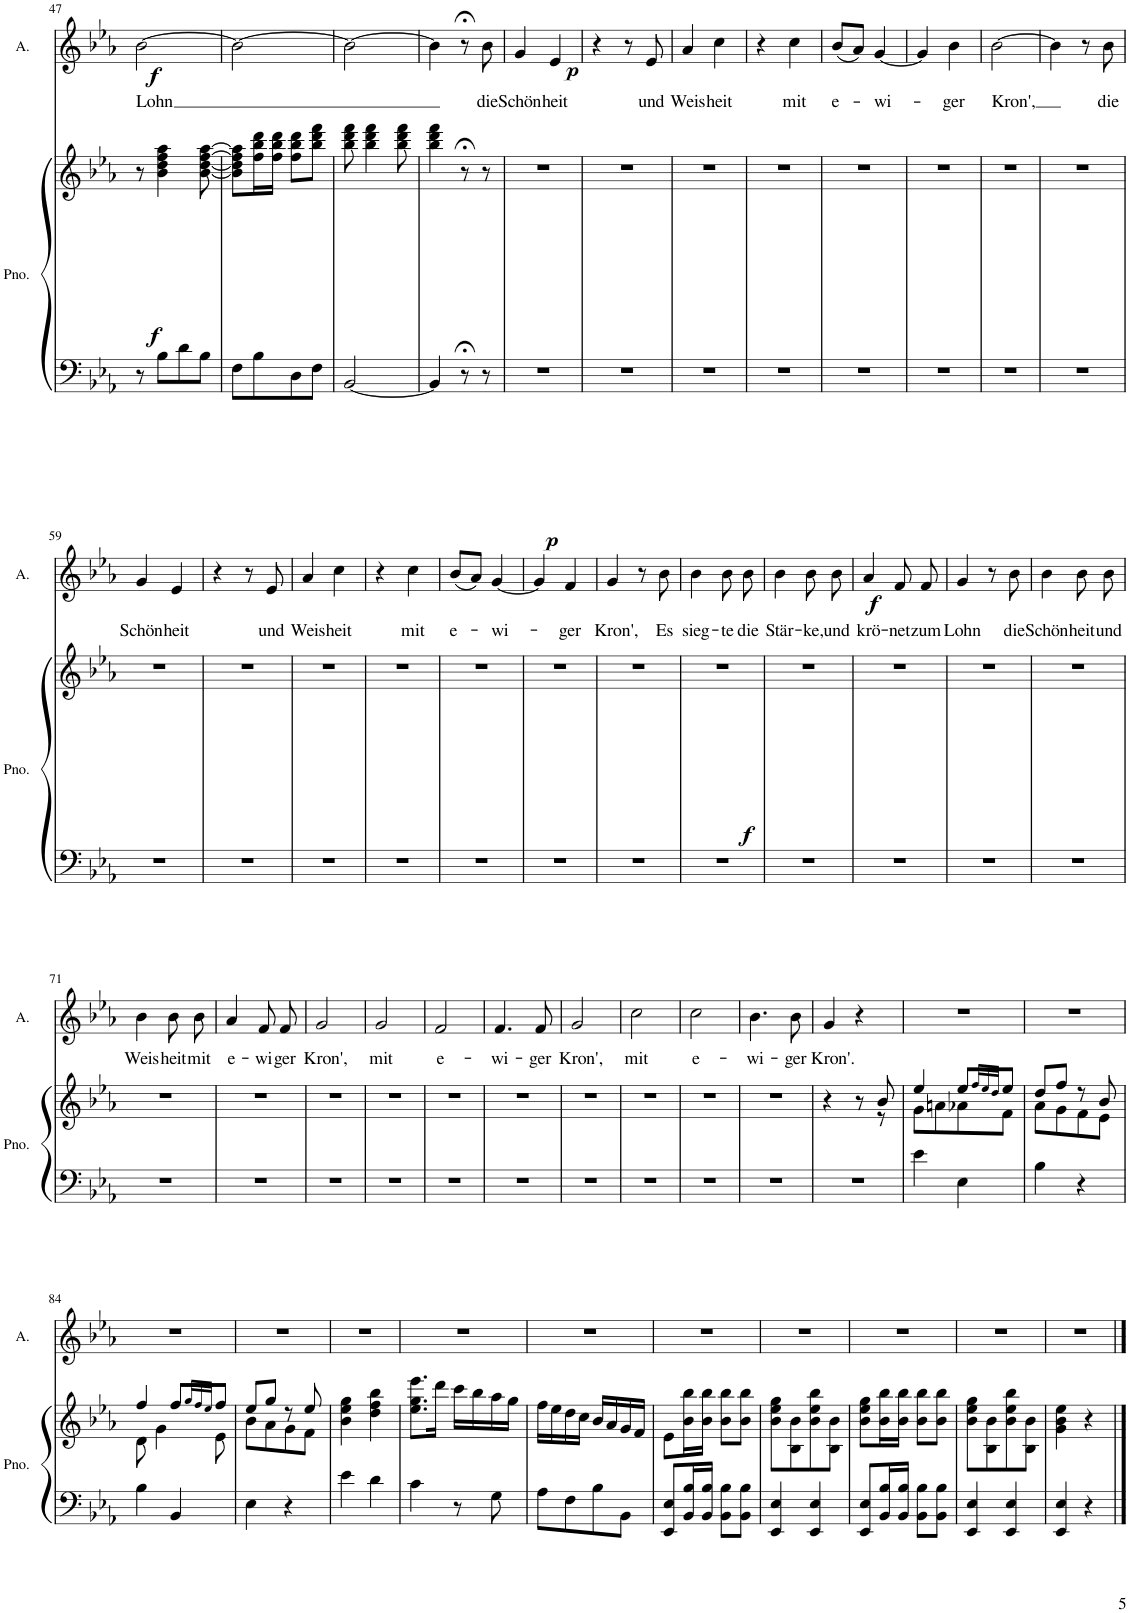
**kern	**kern	**dynam	**kern	**text	**dynam
*part2	*part2	*part2	*part1	*part1	*part1
*staff3	*staff2	*staff2/3	*staff1	*staff1	*staff1
*I"Piano	*	*	*I"Alto	*	*
*I'Pno.	*	*	*I'A.	*	*
!!LO:PB:g=z
*clefF4	*clefG2	*	*clefG2	*	*
*k[b-e-a-]	*k[b-e-a-]	*	*k[b-e-a-]	*	*
*M2/4	*M4/4	*	*M2/4	*	*
=47	=47	=47	=47	=47	=47
!	!	!LO:DY:b	!	!LO:LY:b	!LO:DY:b
8r	8r	f	[2b-\	Lohn	f
8B-\L	4b-\ 4dd\ 4ff\ 4aa-\	.	.	.	.
8d\	.	.	.	.	.
8B-\J	[8b-\ [8dd\ [8ff\ [8aa-\	.	.	.	.
=48	=48	=48	=48	=48	=48
8F\L	8b-\] 8dd\] 8ff\] 8aa-\]L	.	2b-\_	.	.
8B-\	16ff\ 16bb-\ 16ddd\L	.	.	.	.
.	16ff\ 16bb-\ 16ddd\JJ	.	.	.	.
8D\	8ff\ 8bb-\ 8ddd\L	.	.	.	.
8F\J	8bb-\ 8ddd\ 8fff\J	.	.	.	.
=49	=49	=49	=49	=49	=49
[2BB-/	8bb-\ 8ddd\ 8fff\	.	2b-\_	.	.
.	4bb-\ 4ddd\ 4fff\	.	.	.	.
.	8bb-\ 8ddd\ 8fff\	.	.	.	.
=50	=50	=50	=50	=50	=50
4BB-/]	4bb-\ 4ddd\ 4fff\	.	4b-\]	.	.
8r;<	8r;<	.	8r;<	.	.
!	!	!	!	!LO:LY:b	!LO:DY:b
8r	8r	.	8b-\	die	p
=51	=51	=51	=51	=51	=51
!	!	!LO:DY:b=2	!	!LO:LY:b	!
2r	2r	p	4g/	Schön-	.
!	!	!	!	!LO:LY:b	!
.	.	.	4e-/	-heit	.
=52	=52	=52	=52	=52	=52
2r	2r	.	4r	.	.
.	.	.	8r	.	.
!	!	!	!	!LO:LY:b	!
.	.	.	8e-/	und	.
=53	=53	=53	=53	=53	=53
!	!	!	!	!LO:LY:b	!
2r	2r	.	4a-/	Weis-	.
!	!	!	!	!LO:LY:b	!
.	.	.	4cc\	-heit	.
=54	=54	=54	=54	=54	=54
2r	2r	.	4r	.	.
!	!	!	!	!LO:LY:b	!
.	.	.	4cc\	mit	.
=55	=55	=55	=55	=55	=55
!	!	!	!	!LO:LY:b	!
2r	2r	.	(8b-/L	e-	.
.	.	.	8a-/J)	.	.
!	!	!	!	!LO:LY:b	!
.	.	.	[4g/	-wi-	.
=56	=56	=56	=56	=56	=56
2r	2r	.	4g/]	.	.
!	!	!	!	!LO:LY:b	!
.	.	.	4b-\	-ger	.
=57	=57	=57	=57	=57	=57
!	!	!	!	!LO:LY:b	!
2r	2r	.	[2b-\	Kron',	.
=58	=58	=58	=58	=58	=58
2r	2r	.	4b-\]	.	.
.	.	.	8r	.	.
!	!	!	!	!LO:LY:b	!
.	.	.	8b-\	die	.
!!LO:LB:g=z
=59	=59	=59	=59	=59	=59
!	!	!	!	!LO:LY:b	!
2r	2r	.	4g/	Schön-	.
!	!	!	!	!LO:LY:b	!
.	.	.	4e-/	-heit	.
=60	=60	=60	=60	=60	=60
2r	2r	.	4r	.	.
.	.	.	8r	.	.
!	!	!	!	!LO:LY:b	!
.	.	.	8e-/	und	.
=61	=61	=61	=61	=61	=61
!	!	!	!	!LO:LY:b	!
2r	2r	.	4a-/	Weis-	.
!	!	!	!	!LO:LY:b	!
.	.	.	4cc\	-heit	.
=62	=62	=62	=62	=62	=62
2r	2r	.	4r	.	.
!	!	!	!	!LO:LY:b	!
.	.	.	4cc\	mit	.
=63	=63	=63	=63	=63	=63
!	!	!	!	!LO:LY:b	!
2r	2r	.	(8b-/L	e-	.
.	.	.	8a-/J)	.	.
!	!	!	!	!LO:LY:b	!
.	.	.	[4g/	-wi-	.
=64	=64	=64	=64	=64	=64
2r	2r	.	4g/]	.	.
!	!	!	!	!LO:LY:b	!
.	.	.	4f/	-ger	.
=65	=65	=65	=65	=65	=65
!	!	!	!	!LO:LY:b	!
*	*^	*	*	*	*
2r	2r	8ryy	.	4g/	Kron',	.
!	!	!	!LO:DY:b	!	!	!
.	.	4.ryy	f	.	.	.
.	.	.	.	8r	.	.
!	!	!	!	!	!LO:LY:b	!LO:DY:b
.	.	.	.	8b-\	Es	f
=66	=66	=66	=66	=66	=66	=66
!	!	!	!	!	!LO:LY:b	!
*	*v	*v	*	*	*	*
2r	2r	.	4b-\	sieg-	.
!	!	!	!	!LO:LY:b	!
.	.	.	8b-\	-te	.
!	!	!	!	!LO:LY:b	!
.	.	.	8b-\	die	.
=67	=67	=67	=67	=67	=67
!	!	!	!	!LO:LY:b	!
2r	2r	.	4b-\	Stär-	.
!	!	!	!	!LO:LY:b	!
.	.	.	8b-\	-ke,	.
!	!	!	!	!LO:LY:b	!
.	.	.	8b-\	und	.
=68	=68	=68	=68	=68	=68
!	!	!	!	!LO:LY:b	!
2r	2r	.	4a-/	krö-	.
!	!	!	!	!LO:LY:b	!
.	.	.	8f/	-net	.
!	!	!	!	!LO:LY:b	!
.	.	.	8f/	zum	.
=69	=69	=69	=69	=69	=69
!	!	!	!	!LO:LY:b	!
2r	2r	.	4g/	Lohn	.
.	.	.	8r	.	.
!	!	!	!	!LO:LY:b	!
.	.	.	8b-\	die	.
=70	=70	=70	=70	=70	=70
!	!	!	!	!LO:LY:b	!
2r	2r	.	4b-\	Schön-	.
!	!	!	!	!LO:LY:b	!
.	.	.	8b-\	-heit	.
!	!	!	!	!LO:LY:b	!
.	.	.	8b-\	und	.
!!LO:LB:g=z
=71	=71	=71	=71	=71	=71
!	!	!	!	!LO:LY:b	!
2r	2r	.	4b-\	Weis-	.
!	!	!	!	!LO:LY:b	!
.	.	.	8b-\	-heit	.
!	!	!	!	!LO:LY:b	!
.	.	.	8b-\	mit	.
=72	=72	=72	=72	=72	=72
!	!	!	!	!LO:LY:b	!
2r	2r	.	4a-/	e-	.
!	!	!	!	!LO:LY:b	!
.	.	.	8f/	-wi-	.
!	!	!	!	!LO:LY:b	!
.	.	.	8f/	-ger	.
=73	=73	=73	=73	=73	=73
!	!	!	!	!LO:LY:b	!
2r	2r	.	2g/	Kron',	.
=74	=74	=74	=74	=74	=74
!	!	!	!	!LO:LY:b	!
2r	2r	.	2g/	mit	.
=75	=75	=75	=75	=75	=75
!	!	!	!	!LO:LY:b	!
2r	2r	.	2f/	e-	.
=76	=76	=76	=76	=76	=76
!	!	!	!	!LO:LY:b	!
2r	2r	.	4.f/	-wi-	.
!	!	!	!	!LO:LY:b	!
.	.	.	8f/	-ger	.
=77	=77	=77	=77	=77	=77
!	!	!	!	!LO:LY:b	!
2r	2r	.	2g/	Kron',	.
=78	=78	=78	=78	=78	=78
!	!	!	!	!LO:LY:b	!
2r	2r	.	2cc\	mit	.
=79	=79	=79	=79	=79	=79
!	!	!	!	!LO:LY:b	!
2r	2r	.	2cc\	e-	.
=80	=80	=80	=80	=80	=80
!	!	!	!	!LO:LY:b	!
2r	2r	.	4.b-\	-wi-	.
!	!	!	!	!LO:LY:b	!
.	.	.	8b-\	-ger	.
=81	=81	=81	=81	=81	=81
*	*^	*	*	*	*
!	!	!	!	!	!LO:LY:b	!
2r	4r	4.ryy	.	4g/	Kron'.	.
.	8r	.	.	4r	.	.
.	8b-/	8r	.	.	.	.
=82	=82	=82	=82	=82	=82	=82
4e-\	4ee-/	8g\L	.	2r	.	.
.	.	8an\	.	.	.	.
4E-\	8ee-/L	8a-X\	.	.	.	.
.	32qff/LLL	.	.	.	.	.
.	32qee-/	.	.	.	.	.
.	32qdd/JJJ	.	.	.	.	.
.	8ee-/J	8f\J	.	.	.	.
=83	=83	=83	=83	=83	=83	=83
4B-\	8dd/L	8a-\L	.	2r	.	.
.	8ff/J	8g\	.	.	.	.
4r	8r	8f\	.	.	.	.
.	8b-/	8e-\J	.	.	.	.
!!LO:LB:g=z
=84	=84	=84	=84	=84	=84	=84
4B-\	4ff/	8d\	.	2r	.	.
.	.	4g\	.	.	.	.
4BB-/	8ff/L	.	.	.	.	.
.	32qgg/LLL	.	.	.	.	.
.	32qff/	.	.	.	.	.
.	32qee-/JJJ	.	.	.	.	.
.	8ff/J	8e-\	.	.	.	.
=85	=85	=85	=85	=85	=85	=85
4E-\	8ee-/L	8b-\L	.	2r	.	.
.	8gg/J	8a-\	.	.	.	.
4r	8r	8g\	.	.	.	.
.	8ee-/	8f\J	.	.	.	.
*	*v	*v	*	*	*	*
=86	=86	=86	=86	=86	=86
4e-\	4b-\ 4ee-\ 4gg\	.	2r	.	.
4d\	4dd\ 4ff\ 4bb-\	.	.	.	.
=87	=87	=87	=87	=87	=87
4c\	8.ee-\ 8.gg\ 8.eee-\L	.	2r	.	.
.	16ddd\Jk	.	.	.	.
8r	16ccc\LL	.	.	.	.
.	16bb-\	.	.	.	.
8G\	16aa-\	.	.	.	.
.	16gg\JJ	.	.	.	.
=88	=88	=88	=88	=88	=88
8A-\L	16ff\LL	.	2r	.	.
.	16ee-\	.	.	.	.
8F\	16dd\	.	.	.	.
.	16cc\JJ	.	.	.	.
8B-\	16b-/LL	.	.	.	.
.	16a-/	.	.	.	.
8BB-\J	16g/	.	.	.	.
.	16f/JJ	.	.	.	.
=89	=89	=89	=89	=89	=89
8EE-/ 8E-/L	8e-\L	.	2r	.	.
16BB-/ 16B-/L	16b-\ 16bb-\L	.	.	.	.
16BB-/ 16B-/JJ	16b-\ 16bb-\JJ	.	.	.	.
8BB-\ 8B-\L	8b-\ 8bb-\L	.	.	.	.
8BB-\ 8B-\J	8b-\ 8bb-\J	.	.	.	.
=90	=90	=90	=90	=90	=90
4EE-/ 4E-/	8b-\ 8ee-\ 8gg\L	.	2r	.	.
.	8B-\ 8b-\	.	.	.	.
4EE-/ 4E-/	8b-\ 8ee-\ 8bb-\	.	.	.	.
.	8B-\ 8b-\J	.	.	.	.
=91	=91	=91	=91	=91	=91
8EE-/ 8E-/L	8b-\ 8ee-\ 8gg\L	.	2r	.	.
16BB-/ 16B-/L	16b-\ 16bb-\L	.	.	.	.
16BB-/ 16B-/JJ	16b-\ 16bb-\JJ	.	.	.	.
8BB-\ 8B-\L	8b-\ 8bb-\L	.	.	.	.
8BB-\ 8B-\J	8b-\ 8bb-\J	.	.	.	.
=92	=92	=92	=92	=92	=92
4EE-/ 4E-/	8b-\ 8ee-\ 8gg\L	.	2r	.	.
.	8B-\ 8b-\	.	.	.	.
4EE-/ 4E-/	8b-\ 8ee-\ 8bb-\	.	.	.	.
.	8B-\ 8b-\J	.	.	.	.
=93	=93	=93	=93	=93	=93
4EE-/ 4E-/	4g\ 4b-\ 4ee-\	.	2r	.	.
4r	4r	.	.	.	.
==	==	==	==	==	==
*-	*-	*-	*-	*-	*-
